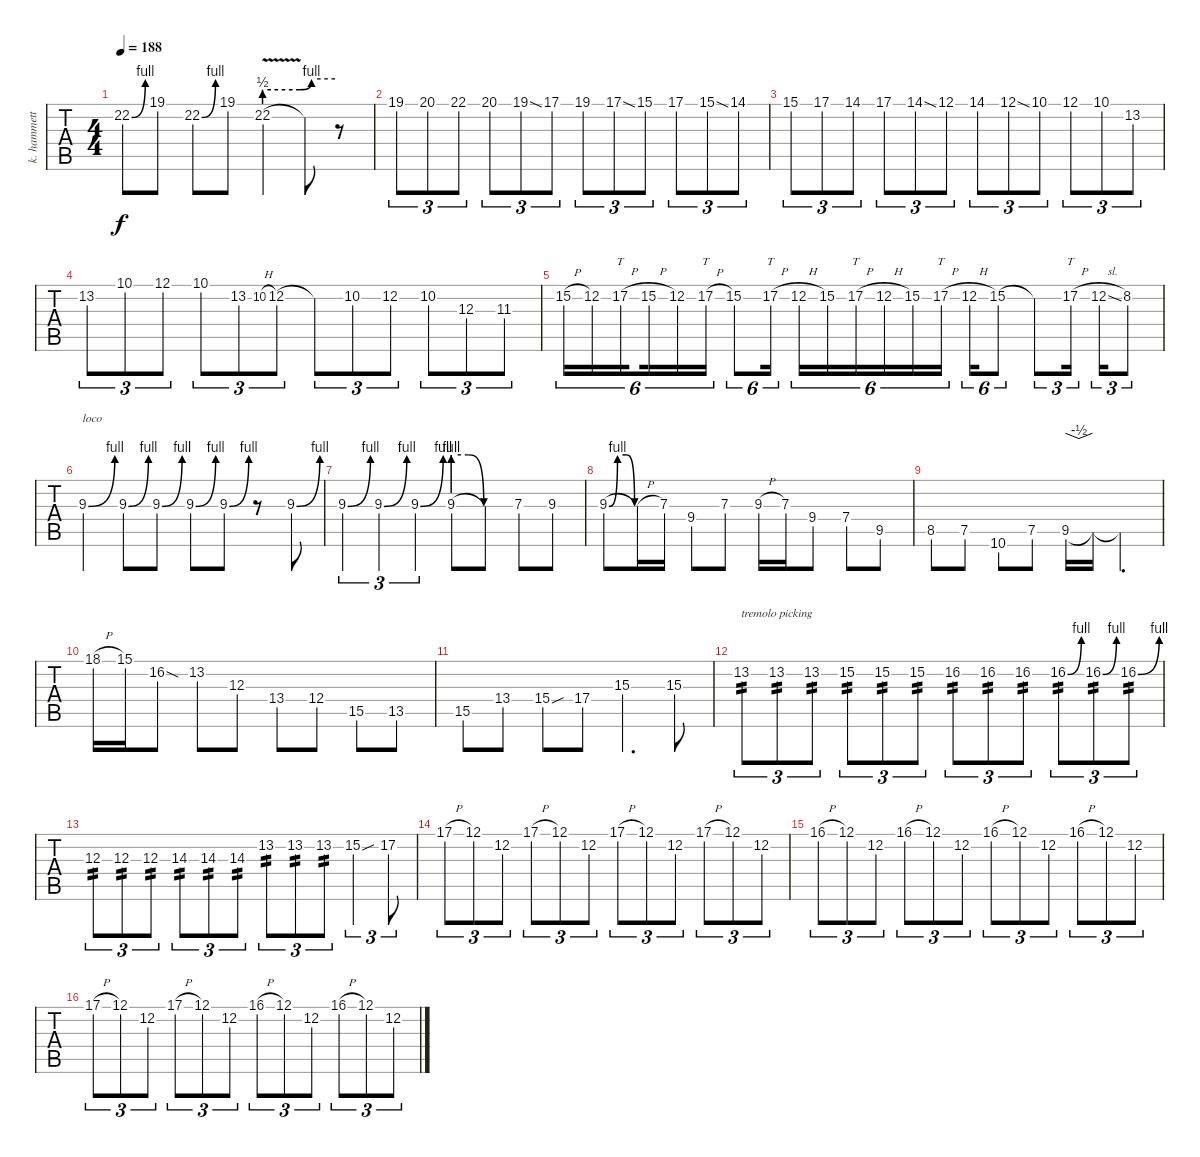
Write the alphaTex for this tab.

\track ("k. hammett - lead guitar" "k. hammett") {instrument distortionguitar}
\staff {tabs}
\tuning (E4 B3 G3 D3 A2 E2) {hide}
\ts (4 4)
\tempo 188
\clef g2
\ks c
22.2{be (bend 0 0 60 4)}.8{ot 8va dy f} 19.1.8{ot 8va} 22.2{be (bend 0 0 60 4)}.8{ot 8va} 19.1.8{ot 8va} 22.2{be (custom 0 2 30 2 40 4 60 4) v}.4{ot 8va} 22.2{t}.8{ot 8va} r.8{ot 8va} |
19.1.8{tu (3 2) ot 8va} 20.1.8{tu (3 2) ot 8va} 22.1.8{tu (3 2) ot 8va} 20.1.8{tu (3 2) ot 8va} 19.1{sod}.8{tu (3 2) ot 8va} 17.1.8{tu (3 2) ot 8va} 19.1.8{tu (3 2) ot 8va} 17.1{sod}.8{tu (3 2) ot 8va} 15.1.8{tu (3 2) ot 8va} 17.1.8{tu (3 2) ot 8va} 15.1{sod}.8{tu (3 2) ot 8va} 14.1.8{tu (3 2) ot 8va} |
15.1.8{tu (3 2) ot 8va} 17.1.8{tu (3 2) ot 8va} 14.1.8{tu (3 2) ot 8va} 17.1.8{tu (3 2) ot 8va} 14.1{sod}.8{tu (3 2) ot 8va} 12.1.8{tu (3 2) ot 8va} 14.1.8{tu (3 2) ot 8va} 12.1{sod}.8{tu (3 2) ot 8va} 10.1.8{tu (3 2) ot 8va} 12.1.8{tu (3 2) ot 8va} 10.1.8{tu (3 2) ot 8va} 13.2.8{tu (3 2) ot 8va} |
13.2.8{tu (3 2) ot 8va} 10.1.8{tu (3 2) ot 8va} 12.1.8{tu (3 2) ot 8va} 10.1.8{tu (3 2) ot 8va} 13.2.8{tu (3 2) ot 8va} 10.2{h}.8{gr} 12.2.8{tu (3 2) ot 8va} 12.2{t}.8{tu (3 2) ot 8va} 10.2.8{tu (3 2) ot 8va} 12.2.8{tu (3 2) ot 8va} 10.2.8{tu (3 2) ot 8va} 12.3.8{tu (3 2) ot 8va} 11.3.8{tu (3 2) ot 8va} |
15.2{h}.16{tu (6 4) ot 8va} 12.2.16{tu (6 4) ot 8va} 17.2{h}.16{tt tu (6 4) ot 8va beam splitsecondary} 15.2{h}.16{tu (6 4) ot 8va} 12.2.16{tu (6 4) ot 8va} 17.2{h}.16{tt tu (6 4) ot 8va} 15.2.8{tu (6 4) ot 8va} 17.2{h}.16{tt tu (6 4) ot 8va beam splitsecondary} 12.2{h}.16{tu (6 4) ot 8va} 15.2.16{tu (6 4) ot 8va} 17.2{h}.16{tt tu (6 4) ot 8va} 12.2{h}.16{tu (6 4) ot 8va} 15.2.16{tu (6 4) ot 8va} 17.2{h}.16{tt tu (6 4) ot 8va beam splitsecondary} 12.2{h}.16{tu (6 4) ot 8va} 15.2.8{tu (6 4) ot 8va} 15.2{t}.8{tu (3 2) ot 8va} 17.2{h}.16{tt tu (3 2) ot 8va beam splitsecondary} 12.2{sl}.16{tu (3 2) ot 8va} 8.2.8{tu (3 2) ot 8va} |
9.3{be (bend 0 0 60 4)}.4{txt "loco"} 9.3{be (bend 0 0 60 4)}.8 9.3{be (bend 0 0 60 4)}.8 9.3{be (bend 0 0 60 4)}.8 9.3{be (bend 0 0 60 4)}.8 r.8 9.3{be (bend 0 0 60 4)}.8 |
9.3{be (bend 0 0 60 4) st}.4{tu (3 2)} 9.3{be (bend 0 0 60 4) st}.4{tu (3 2)} 9.3{be (bend 0 0 60 4) st}.4{tu (3 2)} 9.3{be (custom 0 4 15 4 30 0 60 0)}.8 9.3{t}.8 7.3.8 9.3.8 |
9.3{be (custom 0 0 10 4 20 4 30 0 60 0)}.8 9.3{h t}.16 7.3.16 9.4.8 7.3.8 9.3{h}.16 7.3.16 9.4.8 7.4.8 9.5.8 |
8.5.8 7.5.8 10.6.8 7.5.8 9.5.16{tbe (dip default 0 0 30 -2 60 0)} 9.5{t}.16 9.5{t}.4{d} |
18.1{h}.16{ot 8va} 15.1.16{ot 8va} 16.2{sod}.8{ot 8va} 13.2.8{ot 8va} 12.3.8{ot 8va} 13.4.8{ot 8va} 12.4.8{ot 8va} 15.5.8{ot 8va} 13.5.8{ot 8va} |
15.5.8{ot 8va} 13.4.8{ot 8va} 15.4{sou}.8{ot 8va} 17.4.8{ot 8va} 15.3.4{d ot 8va} 15.3.8{ot 8va} |
13.2.8{tu (3 2) ot 8va txt "tremolo picking" tp 2} 13.2.8{tu (3 2) ot 8va tp 2} 13.2.8{tu (3 2) ot 8va tp 2} 15.2.8{tu (3 2) ot 8va tp 2} 15.2.8{tu (3 2) ot 8va tp 2} 15.2.8{tu (3 2) ot 8va tp 2} 16.2.8{tu (3 2) ot 8va tp 2} 16.2.8{tu (3 2) ot 8va tp 2} 16.2.8{tu (3 2) ot 8va tp 2} 16.2{be (bend 0 0 60 4)}.8{tu (3 2) ot 8va tp 2} 16.2{be (bend 0 0 60 4)}.8{tu (3 2) ot 8va tp 2} 16.2{be (bend 0 0 60 4)}.8{tu (3 2) ot 8va tp 2} |
12.3.8{tu (3 2) ot 8va tp 2} 12.3.8{tu (3 2) ot 8va tp 2} 12.3.8{tu (3 2) ot 8va tp 2} 14.3.8{tu (3 2) ot 8va tp 2} 14.3.8{tu (3 2) ot 8va tp 2} 14.3.8{tu (3 2) ot 8va tp 2} 13.2.8{tu (3 2) ot 8va tp 2} 13.2.8{tu (3 2) ot 8va tp 2} 13.2.8{tu (3 2) ot 8va tp 2} 15.2{sou}.4{tu (3 2) ot 8va} 17.2.8{tu (3 2) ot 8va} |
17.1{h}.8{tu (3 2) ot 8va} 12.1.8{tu (3 2) ot 8va} 12.2.8{tu (3 2) ot 8va} 17.1{h}.8{tu (3 2) ot 8va} 12.1.8{tu (3 2) ot 8va} 12.2.8{tu (3 2) ot 8va} 17.1{h}.8{tu (3 2) ot 8va} 12.1.8{tu (3 2) ot 8va} 12.2.8{tu (3 2) ot 8va} 17.1{h}.8{tu (3 2) ot 8va} 12.1.8{tu (3 2) ot 8va} 12.2.8{tu (3 2) ot 8va} |
16.1{h}.8{tu (3 2) ot 8va} 12.1.8{tu (3 2) ot 8va} 12.2.8{tu (3 2) ot 8va} 16.1{h}.8{tu (3 2) ot 8va} 12.1.8{tu (3 2) ot 8va} 12.2.8{tu (3 2) ot 8va} 16.1{h}.8{tu (3 2) ot 8va} 12.1.8{tu (3 2) ot 8va} 12.2.8{tu (3 2) ot 8va} 16.1{h}.8{tu (3 2) ot 8va} 12.1.8{tu (3 2) ot 8va} 12.2.8{tu (3 2) ot 8va} |
17.1{h}.8{tu (3 2) ot 8va} 12.1.8{tu (3 2) ot 8va} 12.2.8{tu (3 2) ot 8va} 17.1{h}.8{tu (3 2) ot 8va} 12.1.8{tu (3 2) ot 8va} 12.2.8{tu (3 2) ot 8va} 16.1{h}.8{tu (3 2) ot 8va} 12.1.8{tu (3 2) ot 8va} 12.2.8{tu (3 2) ot 8va} 16.1{h}.8{tu (3 2) ot 8va} 12.1.8{tu (3 2) ot 8va} 12.2.8{tu (3 2) ot 8va}
